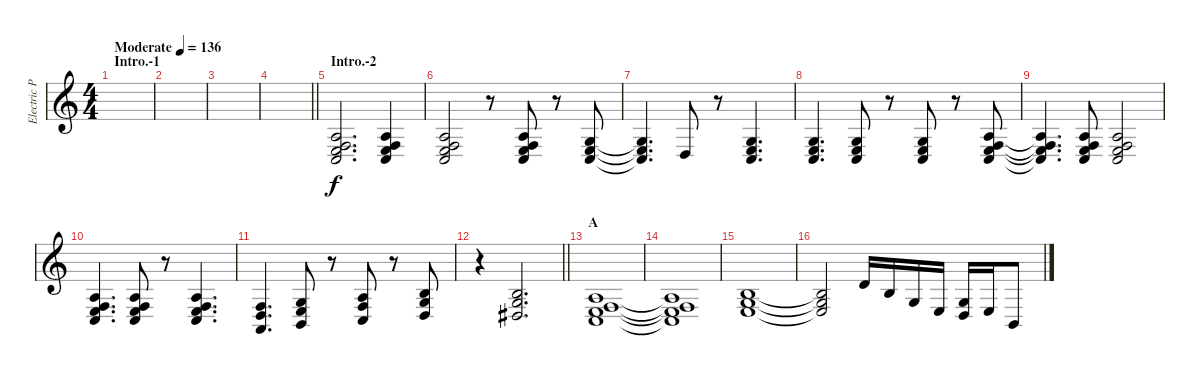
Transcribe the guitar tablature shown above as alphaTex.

\track ("Electric Piano I (Treble - Right Hand)" "Electric P") {instrument electricgrandpiano}
\staff {score}
\tuning (E4 B3 G3 D3 A2 D2) {hide}
\ts (4 4)
\section ("" "Intro.-1")
\tempo (136 "Moderate")
\clef g2
\ks c
|
|
|
\barLineRight lightlight
|
\section ("" "Intro.-2")
(2.3 3.4 7.5 10.6).2{d} (2.3 3.4 7.5 10.6).4 |
(2.3 3.4 7.5 10.6).2 r.8 (2.3 3.4 7.5 10.6).8 r.8 (0.3 2.4 3.5).8 |
(0.3{t} 2.4{t} 3.5{t}).4{d} 0.4.8 r.8 (0.3 2.4 3.5).4{d} |
(0.3 2.4 3.5).4{d} (0.3 2.4 3.5).8 r.8 (0.3 2.4 3.5).8 r.8 (2.3 3.4 7.5 10.6).8 |
(2.3{t} 3.4{t} 7.5{t} 10.6{t}).4{d} (2.3 3.4 7.5 10.6).8 (2.3 3.4 7.5 10.6).2 |
(2.3 3.4 7.5 10.6).4{d} (2.3 3.4 7.5 10.6).8 r.8 (2.3 3.4 7.5 10.6).4{d} |
(3.4 5.5 7.6).4{d} (0.3 2.4 2.5).8 r.8 (2.3 3.4 3.5).8 r.8 (0.2 5.4 5.5).8 |
\barLineRight lightlight
r.4 (0.2 0.3 1.4).2{d} |
\section ("" "A")
(2.3 3.4 7.5 10.6).1 |
(2.3{t} 3.4{t} 7.5{t} 10.6{t}).1 |
(0.2 0.3 2.4).1 |
(0.2{t} 0.3{t} 2.4{t}).2 3.2.16 0.2.16 0.3.16 2.4.16 (0.3 0.4).16 2.4.16 2.5.8
